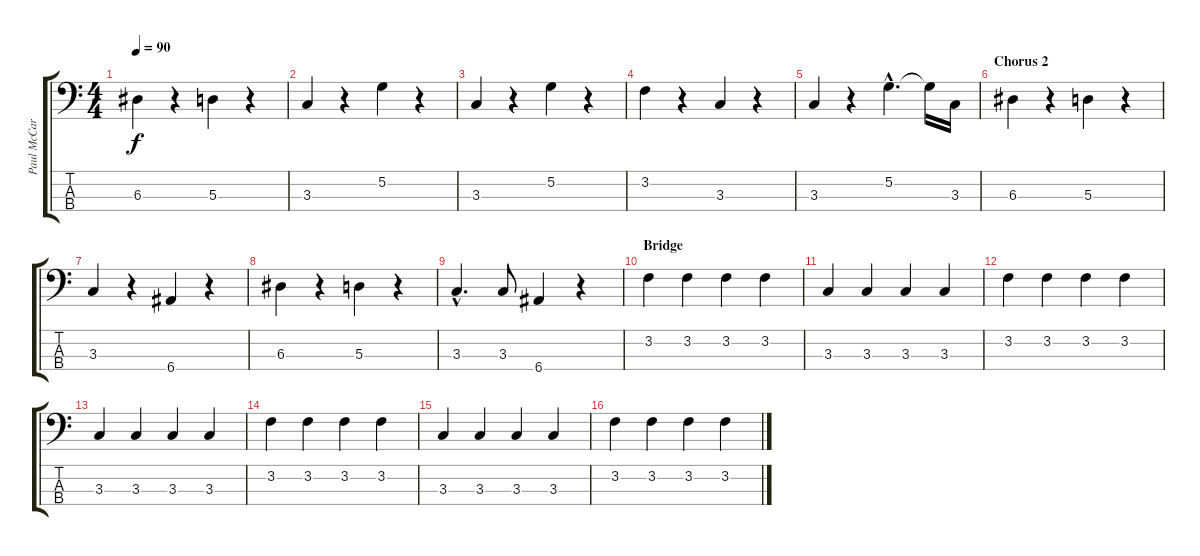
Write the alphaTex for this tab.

\track ("Paul McCartney" "Paul McCar") {instrument electricbassfinger}
\staff {score tabs}
\tuning (G2 D2 A1 E1) {hide}
\ts (4 4)
\tempo 90
\clef f4
\ks c
6.3.4{dy f} r.4 5.3.4 r.4 |
3.3.4 r.4 5.2.4 r.4 |
3.3.4 r.4 5.2.4 r.4 |
3.2.4 r.4 3.3.4 r.4 |
3.3.4 r.4 5.2{hac}.4{d} 5.2{t}.16 3.3.16 |
\section ("" "Chorus 2")
6.3.4 r.4 5.3.4 r.4 |
3.3.4 r.4 6.4.4 r.4 |
6.3.4 r.4 5.3.4 r.4 |
3.3{hac}.4{d} 3.3.8 6.4.4 r.4 |
\section ("" "Bridge")
3.2.4 3.2.4 3.2.4 3.2.4 |
3.3.4 3.3.4 3.3.4 3.3.4 |
3.2.4 3.2.4 3.2.4 3.2.4 |
3.3.4 3.3.4 3.3.4 3.3.4 |
3.2.4 3.2.4 3.2.4 3.2.4 |
3.3.4 3.3.4 3.3.4 3.3.4 |
3.2.4 3.2.4 3.2.4 3.2.4
